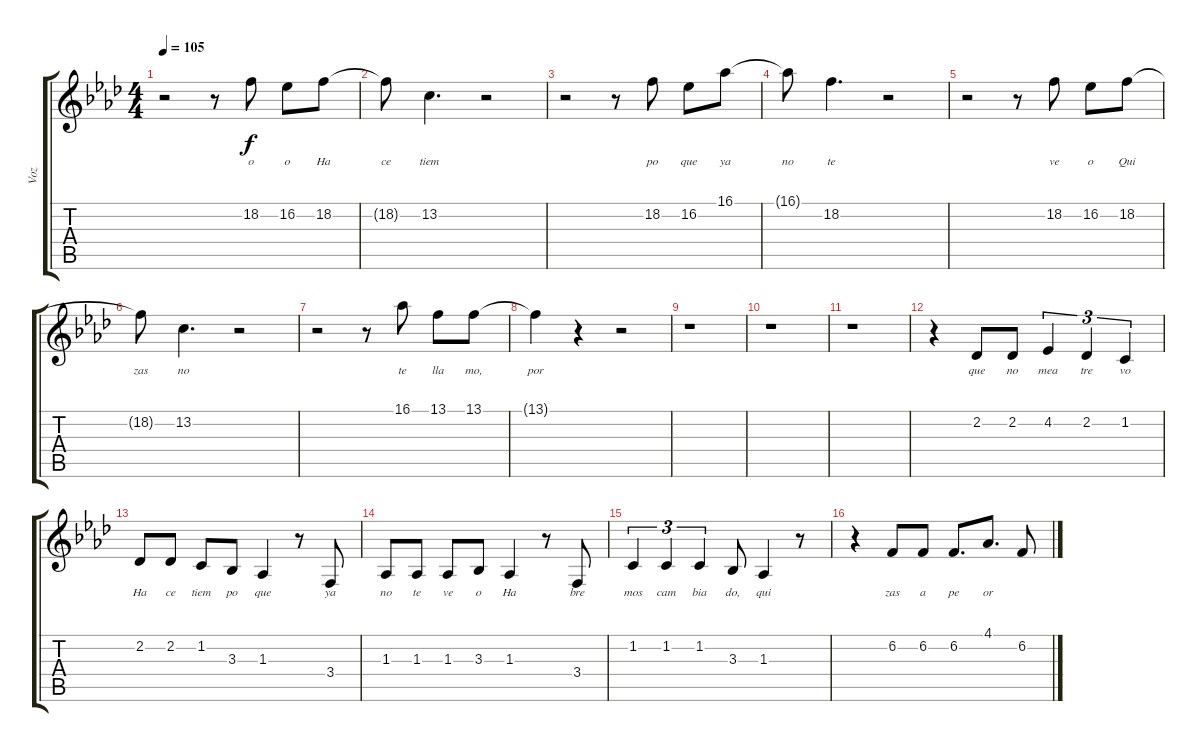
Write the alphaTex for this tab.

\track ("Voz" "Voz") {instrument cello}
\staff {score tabs}
\tuning (E4 B3 G3 D3 A2 E2) {hide}
\ts (4 4)
\tempo 105
\clef g2
\ks fminor
r.2{dy f} r.8 18.2.8{lyrics (0 "o") lyrics (1 "") lyrics (2 "") lyrics (3 "") lyrics (4 "")} 16.2.8{lyrics (0 "o") lyrics (1 "") lyrics (2 "") lyrics (3 "") lyrics (4 "")} 18.2.8{lyrics (0 "Ha") lyrics (1 "") lyrics (2 "") lyrics (3 "") lyrics (4 "")} |
18.2{t}.8{lyrics (0 "ce") lyrics (1 "") lyrics (2 "") lyrics (3 "") lyrics (4 "")} 13.2.4{d lyrics (0 "tiem") lyrics (1 "") lyrics (2 "") lyrics (3 "") lyrics (4 "")} r.2 |
r.2 r.8 18.2.8{lyrics (0 "po") lyrics (1 "") lyrics (2 "") lyrics (3 "") lyrics (4 "")} 16.2.8{lyrics (0 "que") lyrics (1 "") lyrics (2 "") lyrics (3 "") lyrics (4 "")} 16.1.8{lyrics (0 "ya") lyrics (1 "") lyrics (2 "") lyrics (3 "") lyrics (4 "")} |
16.1{t}.8{lyrics (0 "no") lyrics (1 "") lyrics (2 "") lyrics (3 "") lyrics (4 "")} 18.2.4{d lyrics (0 "te") lyrics (1 "") lyrics (2 "") lyrics (3 "") lyrics (4 "")} r.2 |
r.2 r.8 18.2.8{lyrics (0 "ve") lyrics (1 "") lyrics (2 "") lyrics (3 "") lyrics (4 "")} 16.2.8{lyrics (0 "o") lyrics (1 "") lyrics (2 "") lyrics (3 "") lyrics (4 "")} 18.2.8{lyrics (0 "Qui") lyrics (1 "") lyrics (2 "") lyrics (3 "") lyrics (4 "")} |
18.2{t}.8{lyrics (0 "zas") lyrics (1 "") lyrics (2 "") lyrics (3 "") lyrics (4 "")} 13.2.4{d lyrics (0 "no") lyrics (1 "") lyrics (2 "") lyrics (3 "") lyrics (4 "")} r.2 |
r.2 r.8 16.1.8{lyrics (0 "te") lyrics (1 "") lyrics (2 "") lyrics (3 "") lyrics (4 "")} 13.1.8{lyrics (0 "lla") lyrics (1 "") lyrics (2 "") lyrics (3 "") lyrics (4 "")} 13.1.8{lyrics (0 "mo,") lyrics (1 "") lyrics (2 "") lyrics (3 "") lyrics (4 "")} |
13.1{t}.4{lyrics (0 "por") lyrics (1 "") lyrics (2 "") lyrics (3 "") lyrics (4 "")} r.4 r.2 |
r.1 |
r.1 |
r.1 |
r.4 2.2.8{lyrics (0 "que") lyrics (1 "") lyrics (2 "") lyrics (3 "") lyrics (4 "")} 2.2.8{lyrics (0 "no") lyrics (1 "") lyrics (2 "") lyrics (3 "") lyrics (4 "")} 4.2.4{tu (3 2) lyrics (0 "mea") lyrics (1 "") lyrics (2 "") lyrics (3 "") lyrics (4 "")} 2.2.4{tu (3 2) lyrics (0 "tre") lyrics (1 "") lyrics (2 "") lyrics (3 "") lyrics (4 "")} 1.2.4{tu (3 2) lyrics (0 "vo") lyrics (1 "") lyrics (2 "") lyrics (3 "") lyrics (4 "")} |
2.2.8{lyrics (0 "Ha") lyrics (1 "") lyrics (2 "") lyrics (3 "") lyrics (4 "")} 2.2.8{lyrics (0 "ce") lyrics (1 "") lyrics (2 "") lyrics (3 "") lyrics (4 "")} 1.2.8{lyrics (0 "tiem") lyrics (1 "") lyrics (2 "") lyrics (3 "") lyrics (4 "")} 3.3.8{lyrics (0 "po") lyrics (1 "") lyrics (2 "") lyrics (3 "") lyrics (4 "")} 1.3.4{lyrics (0 "que") lyrics (1 "") lyrics (2 "") lyrics (3 "") lyrics (4 "")} r.8 3.4.8{lyrics (0 "ya") lyrics (1 "") lyrics (2 "") lyrics (3 "") lyrics (4 "")} |
1.3.8{lyrics (0 "no") lyrics (1 "") lyrics (2 "") lyrics (3 "") lyrics (4 "")} 1.3.8{lyrics (0 "te") lyrics (1 "") lyrics (2 "") lyrics (3 "") lyrics (4 "")} 1.3.8{lyrics (0 "ve") lyrics (1 "") lyrics (2 "") lyrics (3 "") lyrics (4 "")} 3.3.8{lyrics (0 "o") lyrics (1 "") lyrics (2 "") lyrics (3 "") lyrics (4 "")} 1.3.4{lyrics (0 "Ha") lyrics (1 "") lyrics (2 "") lyrics (3 "") lyrics (4 "")} r.8 3.4.8{lyrics (0 "bre") lyrics (1 "") lyrics (2 "") lyrics (3 "") lyrics (4 "")} |
1.2.4{tu (3 2) lyrics (0 "mos") lyrics (1 "") lyrics (2 "") lyrics (3 "") lyrics (4 "")} 1.2.4{tu (3 2) lyrics (0 "cam") lyrics (1 "") lyrics (2 "") lyrics (3 "") lyrics (4 "")} 1.2.4{tu (3 2) lyrics (0 "bia") lyrics (1 "") lyrics (2 "") lyrics (3 "") lyrics (4 "")} 3.3.8{lyrics (0 "do,") lyrics (1 "") lyrics (2 "") lyrics (3 "") lyrics (4 "")} 1.3.4{lyrics (0 "qui") lyrics (1 "") lyrics (2 "") lyrics (3 "") lyrics (4 "")} r.8 |
r.4 6.2.8{lyrics (0 "zas") lyrics (1 "") lyrics (2 "") lyrics (3 "") lyrics (4 "")} 6.2.8{lyrics (0 "a") lyrics (1 "") lyrics (2 "") lyrics (3 "") lyrics (4 "")} 6.2.8{d lyrics (0 "pe") lyrics (1 "") lyrics (2 "") lyrics (3 "") lyrics (4 "")} 4.1.8{d lyrics (0 "or") lyrics (1 "") lyrics (2 "") lyrics (3 "") lyrics (4 "")} 6.2.8
